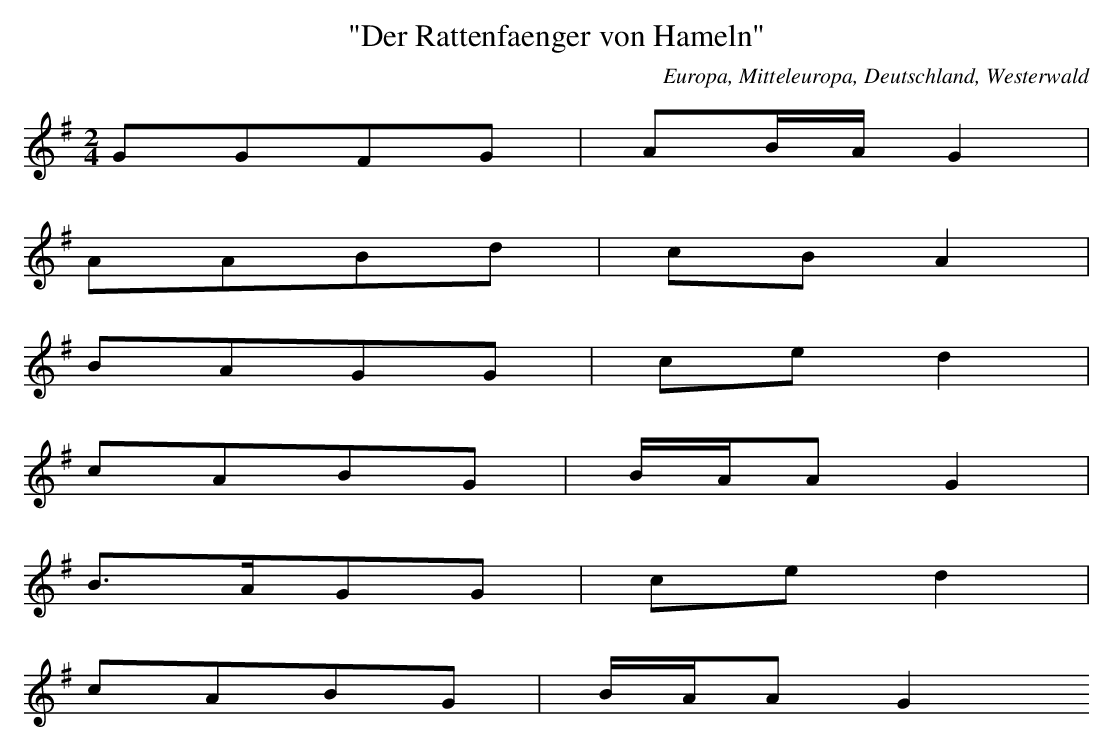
X:1
T: "Der Rattenfaenger von Hameln"
O: Europa, Mitteleuropa, Deutschland, Westerwald
M: 2/4
L: 1/16
K: G
G2G2F2G2 | A2BAG4 |
A2A2B2d2 | c2B2A4 |
B2A2G2G2 | c2e2d4 |
c2A2B2G2 | BAA2G4 |
B3AG2G2 | c2e2d4 |
c2A2B2G2 | BAA2G4
